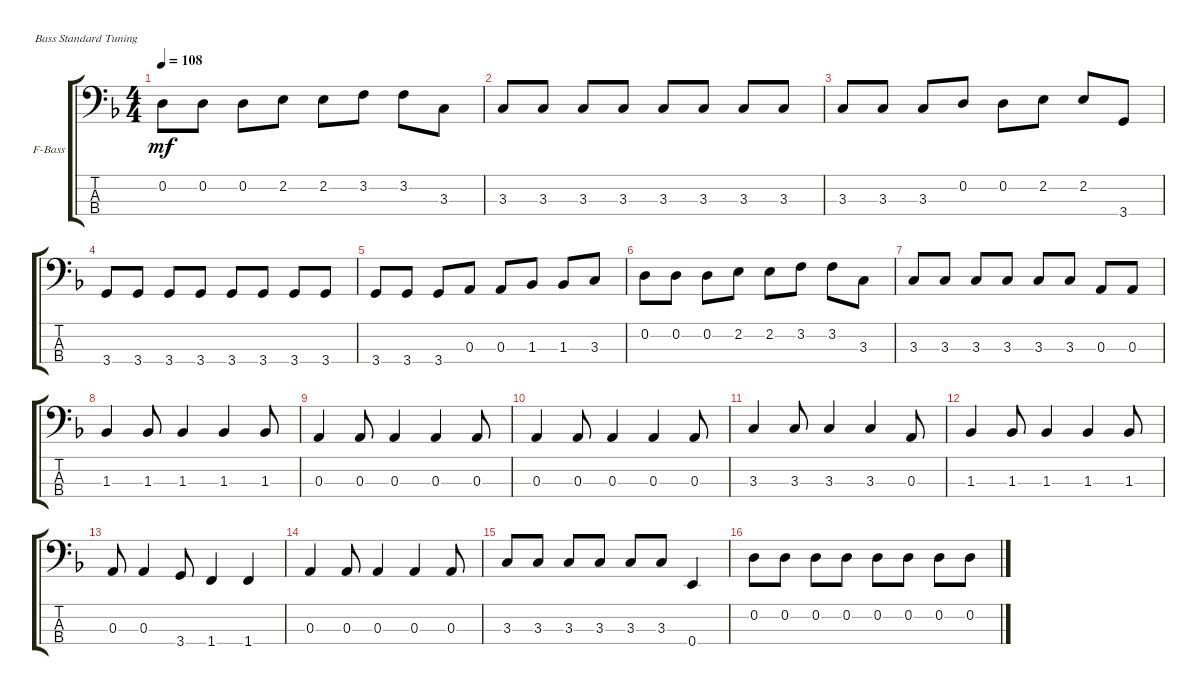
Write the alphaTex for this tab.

\bracketExtendMode groupsimilarinstruments
\firstSystemTrackNameOrientation horizontal
\otherSystemsTrackNameOrientation horizontal
\track ("Adele - Set Fire To The Rain" "F-Bass") {instrument acousticbass}
\staff {score tabs}
\tuning (G2 D2 A1 E1)
\ts (4 4)
\tempo 108
\clef f4
\scale
0.333333
\ks f
0.2.8{dy mf} 0.2.8 0.2.8 2.2.8 2.2.8 3.2.8 3.2.8 3.3.8 |
\scale
0.333333 3.3.8 3.3.8 3.3.8 3.3.8 3.3.8 3.3.8 3.3.8 3.3.8 |
\scale
0.323232 3.3.8 3.3.8 3.3.8 0.2.8 0.2.8 2.2.8 2.2.8 3.4.8 |
\scale
0.323232 3.4.8 3.4.8 3.4.8 3.4.8 3.4.8 3.4.8 3.4.8 3.4.8 |
\scale
0.353535 3.4.8 3.4.8 3.4.8 0.3.8 0.3.8 1.3.8 1.3.8 3.3.8 |
\scale
0.333333 0.2.8 0.2.8 0.2.8 2.2.8 2.2.8 3.2.8 3.2.8 3.3.8 |
3.3.8 3.3.8 3.3.8 3.3.8 3.3.8 3.3.8 0.3.8 0.3.8 |
1.3.4 1.3.8 1.3.4 1.3.4 1.3.8 |
0.3.4 0.3.8 0.3.4 0.3.4 0.3.8 |
0.3.4 0.3.8 0.3.4 0.3.4 0.3.8 |
3.3.4 3.3.8 3.3.4 3.3.4 0.3.8 |
1.3.4 1.3.8 1.3.4 1.3.4 1.3.8 |
0.3.8 0.3.4 3.4.8 1.4.4 1.4.4 |
0.3.4 0.3.8 0.3.4 0.3.4 0.3.8 |
3.3.8 3.3.8 3.3.8 3.3.8 3.3.8 3.3.8 0.4.4 |
0.2.8 0.2.8 0.2.8 0.2.8 0.2.8 0.2.8 0.2.8 0.2.8
